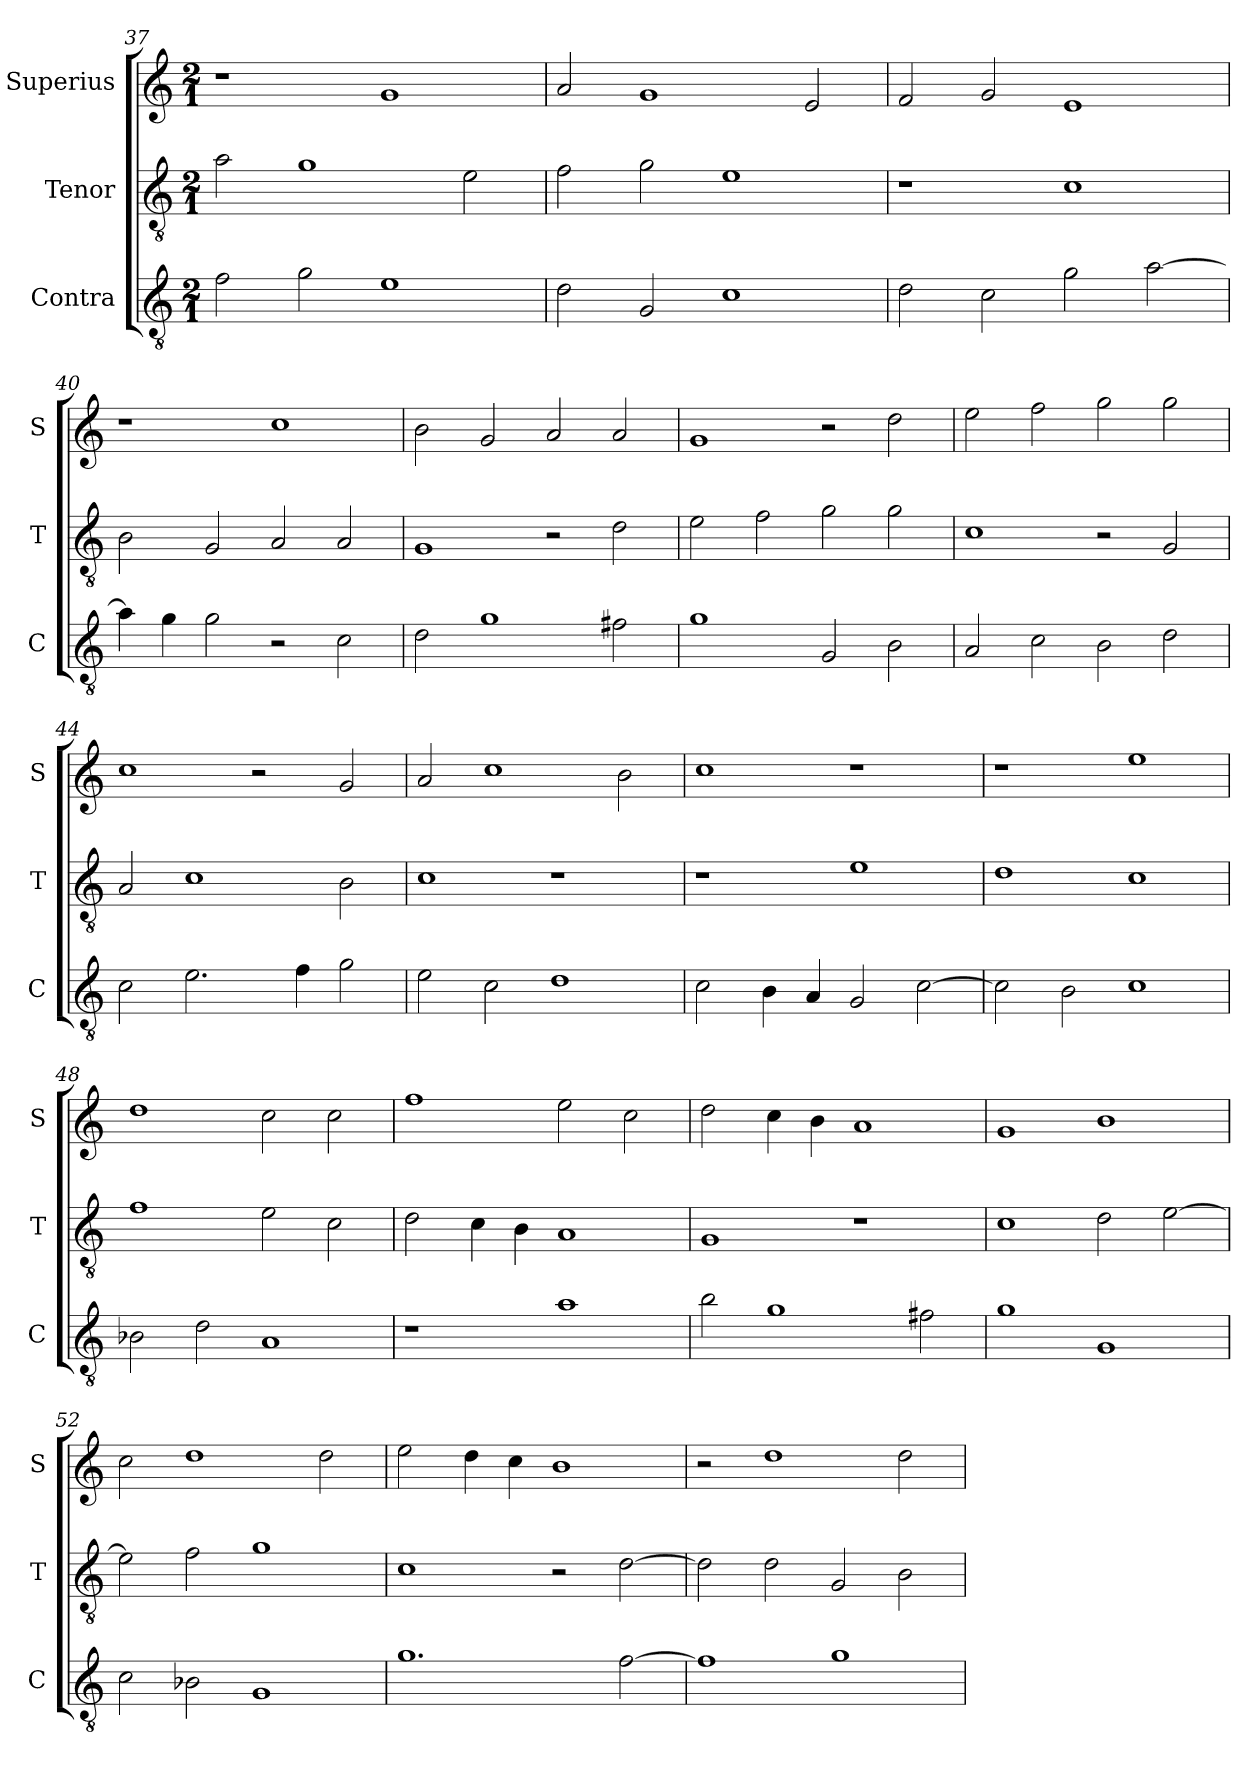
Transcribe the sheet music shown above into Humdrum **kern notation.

**kern	**kern	**kern
*part3	*part2	*part1
*staff3	*staff2	*staff1
*I"Contra	*I"Tenor	*I"Superius
*I'C	*I'T	*I'S
*clefGv2	*clefGv2	*clefG2
*k[]	*k[]	*k[]
*M2/1	*M2/1	*M2/1
=37	=37	=37
2f\	2a\	1r
2g\	1g	.
1e	.	1g
.	2e\	.
=38	=38	=38
2d\	2f\	2a/
2G/	2g\	1g
1c	1e	.
.	.	2e/
=39	=39	=39
2d\	1r	2f/
2c\	.	2g/
2g\	1c	1e
[2a\	.	.
=40	=40	=40
4a\]	2B\	1r
4g\	.	.
2g\	2G/	.
2r	2A/	1cc
2c\	2A/	.
=41	=41	=41
2d\	1G	2b\
1g	.	2g/
.	2r	2a/
2f#X\	2d\	2a/
=42	=42	=42
1g	2e\	1g
.	2f\	.
2G/	2g\	2r
2B\	2g\	2dd\
=43	=43	=43
2A/	1c	2ee\
2c\	.	2ff\
2B\	2r	2gg\
2d\	2G/	2gg\
=44	=44	=44
2c\	2A/	1cc
2.e\	1c	.
.	.	2r
4f\	.	.
2g\	2B\	2g/
=45	=45	=45
2e\	1c	2a/
2c\	.	1cc
1d	1r	.
.	.	2b\
=46	=46	=46
2c\	1r	1cc
4B\	.	.
4A/	.	.
2G/	1e	1r
[2c\	.	.
=47	=47	=47
2c\]	1d	1r
2B\	.	.
1c	1c	1ee
=48	=48	=48
2B-X\	1f	1dd
2d\	.	.
1A	2e\	2cc\
.	2c\	2cc\
=49	=49	=49
1r	2d\	1ff
.	4c\	.
.	4B\	.
1a	1A	2ee\
.	.	2cc\
=50	=50	=50
2b\	1G	2dd\
1g	.	4cc\
.	.	4b\
.	1r	1a
2f#X\	.	.
=51	=51	=51
1g	1c	1g
1G	2d\	1b
.	[2e\	.
=52	=52	=52
2c\	2e\]	2cc\
2B-X\	2f\	1dd
1G	1g	.
.	.	2dd\
=53	=53	=53
1.g	1c	2ee\
.	.	4dd\
.	.	4cc\
.	2r	1b
[2f\	[2d\	.
=54	=54	=54
1f]	2d\]	2r
.	2d\	1dd
1g	2G/	.
.	2B\	2dd\
=	=	=
*-	*-	*-
